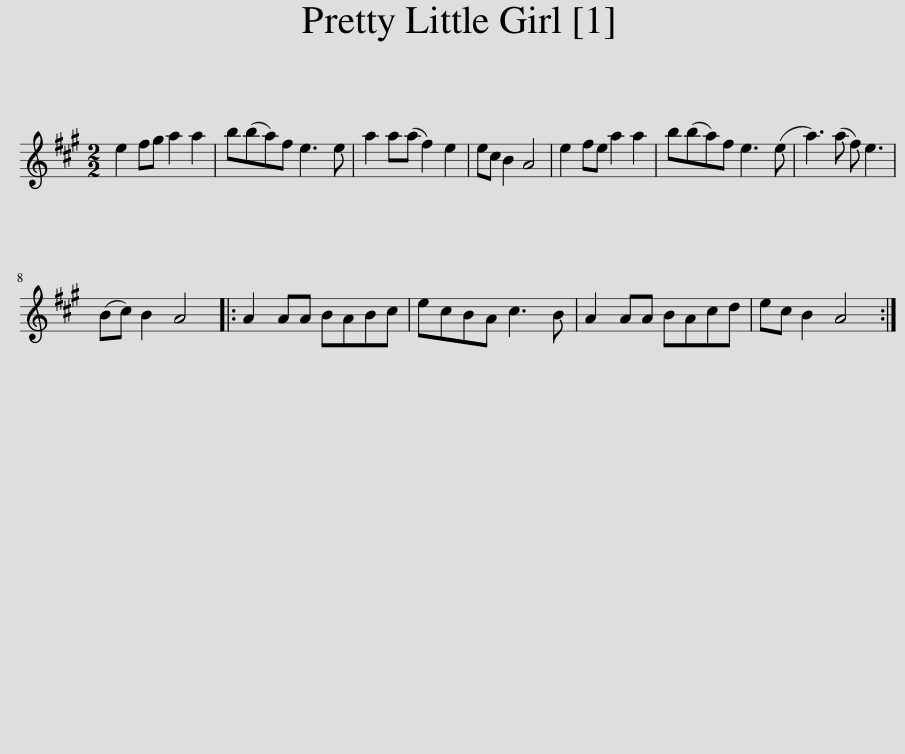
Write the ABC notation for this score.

X:1
L:1/8
M:2/2
I:linebreak $
K:A
V:1 treble
V:1
 e2 fg a2 a2 | b(ba)f e3 e | a2 a(a f2) e2 | ec B2 A4 | e2 fe a2 a2 | %5
 b(ba)f e3 (e | a3) (a f) e3 |$ (Bc) B2 A4 |: A2 AA BABc | ecBA c3 B | %10
 A2 AA BAcd | ec B2 A4 :| %12
